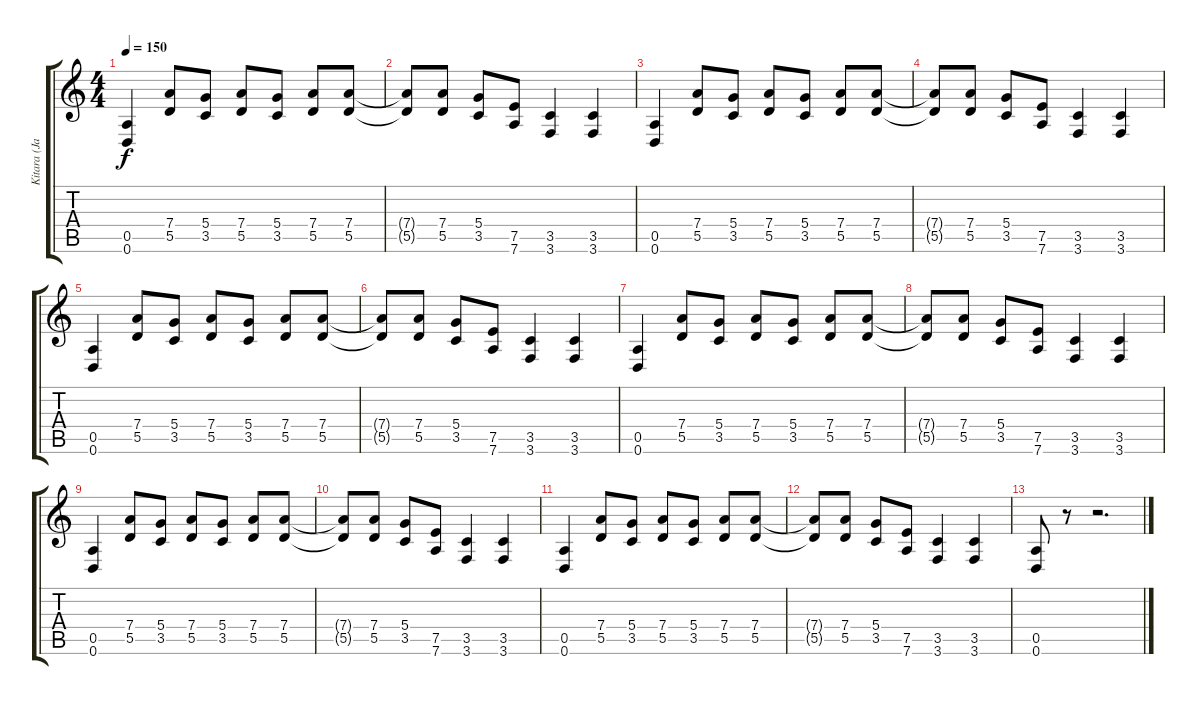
\track ("Kitara (Jarkko Petosalmi)" "Kitara (Ja") {instrument distortionguitar}
\staff {score tabs}
\tuning (E4 B3 G3 D3 A2 D2) {hide}
\ts (4 4)
\tempo 150
\clef g2
\ks c
(0.5 0.6).4{dy f} (7.4 5.5).8 (5.4 3.5).8 (7.4 5.5).8 (5.4 3.5).8 (7.4 5.5).8 (7.4 5.5).8 |
(7.4{t} 5.5{t}).8 (7.4 5.5).8 (5.4 3.5).8 (7.5 7.6).8 (3.5 3.6).4 (3.5 3.6).4 |
(0.5 0.6).4 (7.4 5.5).8 (5.4 3.5).8 (7.4 5.5).8 (5.4 3.5).8 (7.4 5.5).8 (7.4 5.5).8 |
(7.4{t} 5.5{t}).8 (7.4 5.5).8 (5.4 3.5).8 (7.5 7.6).8 (3.5 3.6).4 (3.5 3.6).4 |
(0.5 0.6).4 (7.4 5.5).8 (5.4 3.5).8 (7.4 5.5).8 (5.4 3.5).8 (7.4 5.5).8 (7.4 5.5).8 |
(7.4{t} 5.5{t}).8 (7.4 5.5).8 (5.4 3.5).8 (7.5 7.6).8 (3.5 3.6).4 (3.5 3.6).4 |
(0.5 0.6).4 (7.4 5.5).8 (5.4 3.5).8 (7.4 5.5).8 (5.4 3.5).8 (7.4 5.5).8 (7.4 5.5).8 |
(7.4{t} 5.5{t}).8 (7.4 5.5).8 (5.4 3.5).8 (7.5 7.6).8 (3.5 3.6).4 (3.5 3.6).4 |
(0.5 0.6).4 (7.4 5.5).8 (5.4 3.5).8 (7.4 5.5).8 (5.4 3.5).8 (7.4 5.5).8 (7.4 5.5).8 |
(7.4{t} 5.5{t}).8 (7.4 5.5).8 (5.4 3.5).8 (7.5 7.6).8 (3.5 3.6).4 (3.5 3.6).4 |
(0.5 0.6).4 (7.4 5.5).8 (5.4 3.5).8 (7.4 5.5).8 (5.4 3.5).8 (7.4 5.5).8 (7.4 5.5).8 |
(7.4{t} 5.5{t}).8 (7.4 5.5).8 (5.4 3.5).8 (7.5 7.6).8 (3.5 3.6).4 (3.5 3.6).4 |
(0.5 0.6).8 r.8 r.2{d}
